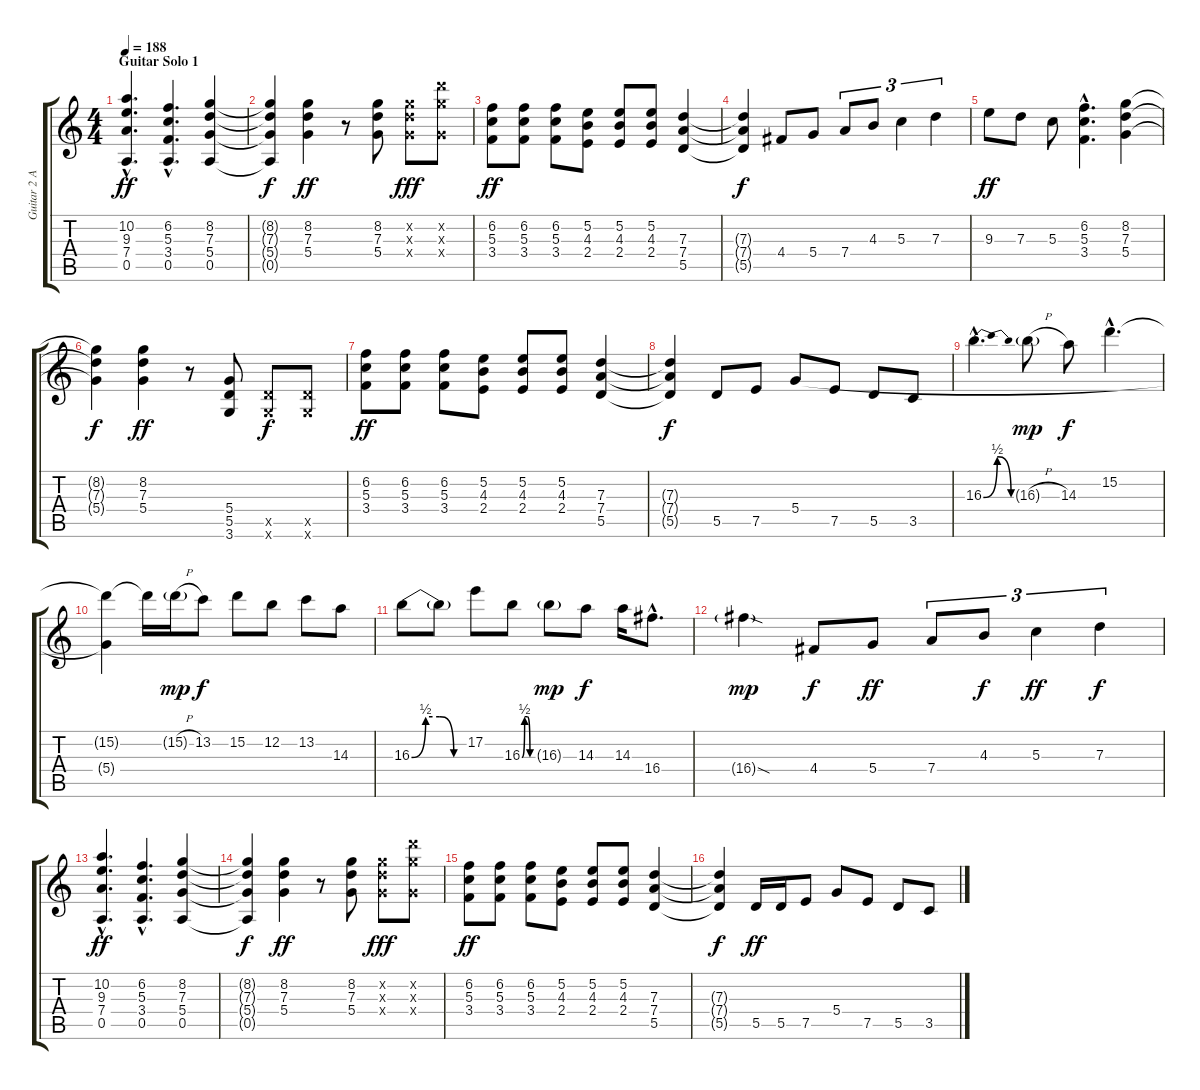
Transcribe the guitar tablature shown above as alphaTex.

\track ("Guitar 2 Adrian Smith" "Guitar 2 A") {instrument distortionguitar}
\staff {score tabs}
\tuning (E4 B3 G3 D3 A2 E2) {hide}
\ts (4 4)
\section ("" "Guitar Solo 1")
\tempo 188
\clef g2
\ks c
(10.2{hac} 9.3{hac} 7.4{hac} 0.5{hac}).4{d dy ff} (6.2{hac} 5.3{hac} 3.4{hac} 0.5{hac}).4{d} (8.2 7.3 5.4 0.5).4 |
(8.2{t} 7.3{t} 5.4{t} 0.5{t}).4{dy f} (8.2 7.3 5.4).4{dy ff} r.8 (8.2 7.3 5.4).8 (8.2{x} 7.3{x} 5.4{x}).8{dy fff} (15.2{x} 0.3{x} 17.4{x}).8 |
(6.2 5.3 3.4).8{dy ff} (6.2 5.3 3.4).8 (6.2 5.3 3.4).8 (5.2 4.3 2.4).8 (5.2 4.3 2.4).8 (5.2 4.3 2.4).8 (7.3 7.4 5.5).4 |
(7.3{t} 7.4{t} 5.5{t}).4{dy f} 4.4.8 5.4.8 7.4.8{tu (3 2)} 4.3.8{tu (3 2)} 5.3.4{tu (3 2)} 7.3.4{tu (3 2)} |
9.3.8{dy ff} 7.3.8 5.3.8 (6.2{hac} 5.3{hac} 3.4{hac}).4{d} (8.2 7.3 5.4).4 |
(8.2{t} 7.3{t} 5.4{t}).4{dy f} (8.2 7.3 5.4).4{dy ff} r.8 (5.4 5.5 3.6).8 (5.5{x} 3.6{x}).8{dy f} (5.5{x} 3.6{x}).8 |
(6.2 5.3 3.4).8{dy ff} (6.2 5.3 3.4).8 (6.2 5.3 3.4).8 (5.2 4.3 2.4).8 (5.2 4.3 2.4).8 (5.2 4.3 2.4).8 (7.3 7.4 5.5).4 |
(7.3{t} 7.4{t} 5.5{t}).4{dy f} 5.5.8 7.5.8 5.4.8 7.5.8 5.5.8 3.5.8 |
16.3{be (bendrelease 0 0 15 2 30 2 60 0) hac}.4{d} 16.3{h g}.8{dy mp} 14.3.8{dy f} 15.2{hac}.4{d} |
(15.2{t} 5.4{t}).4 15.2{t}.16 15.2{h g}.16{dy mp} 13.2.8{dy f} 15.2.8 12.2.8 13.2.8 14.3.8 |
16.3{be (custom 0 0 15 2 30 2 45 0 60 0)}.8 16.3{t}.8 17.2.8 16.3{be (custom 0 0 15 2 30 2 45 0 60 0)}.8 16.3{g}.8{dy mp} 14.3.8{dy f} 14.3.16 16.4{hac}.8{d} |
16.4{sod g}.4{dy mp} 4.4.8{dy f} 5.4.8{dy ff} 7.4.8{tu (3 2)} 4.3.8{tu (3 2) dy f} 5.3.4{tu (3 2) dy ff} 7.3.4{tu (3 2) dy f} |
(10.2{hac} 9.3{hac} 7.4{hac} 0.5{hac}).4{d dy ff} (6.2{hac} 5.3{hac} 3.4{hac} 0.5{hac}).4{d} (8.2 7.3 5.4 0.5).4 |
(8.2{t} 7.3{t} 5.4{t} 0.5{t}).4{dy f} (8.2 7.3 5.4).4{dy ff} r.8 (8.2 7.3 5.4).8 (8.2{x} 7.3{x} 5.4{x}).8{dy fff} (15.2{x} 0.3{x} 17.4{x}).8 |
(6.2 5.3 3.4).8{dy ff} (6.2 5.3 3.4).8 (6.2 5.3 3.4).8 (5.2 4.3 2.4).8 (5.2 4.3 2.4).8 (5.2 4.3 2.4).8 (7.3 7.4 5.5).4 |
(7.3{t} 7.4{t} 5.5{t}).4{dy f} 5.5.16{dy ff} 5.5.16 7.5.8 5.4.8 7.5.8 5.5.8 3.5.8
